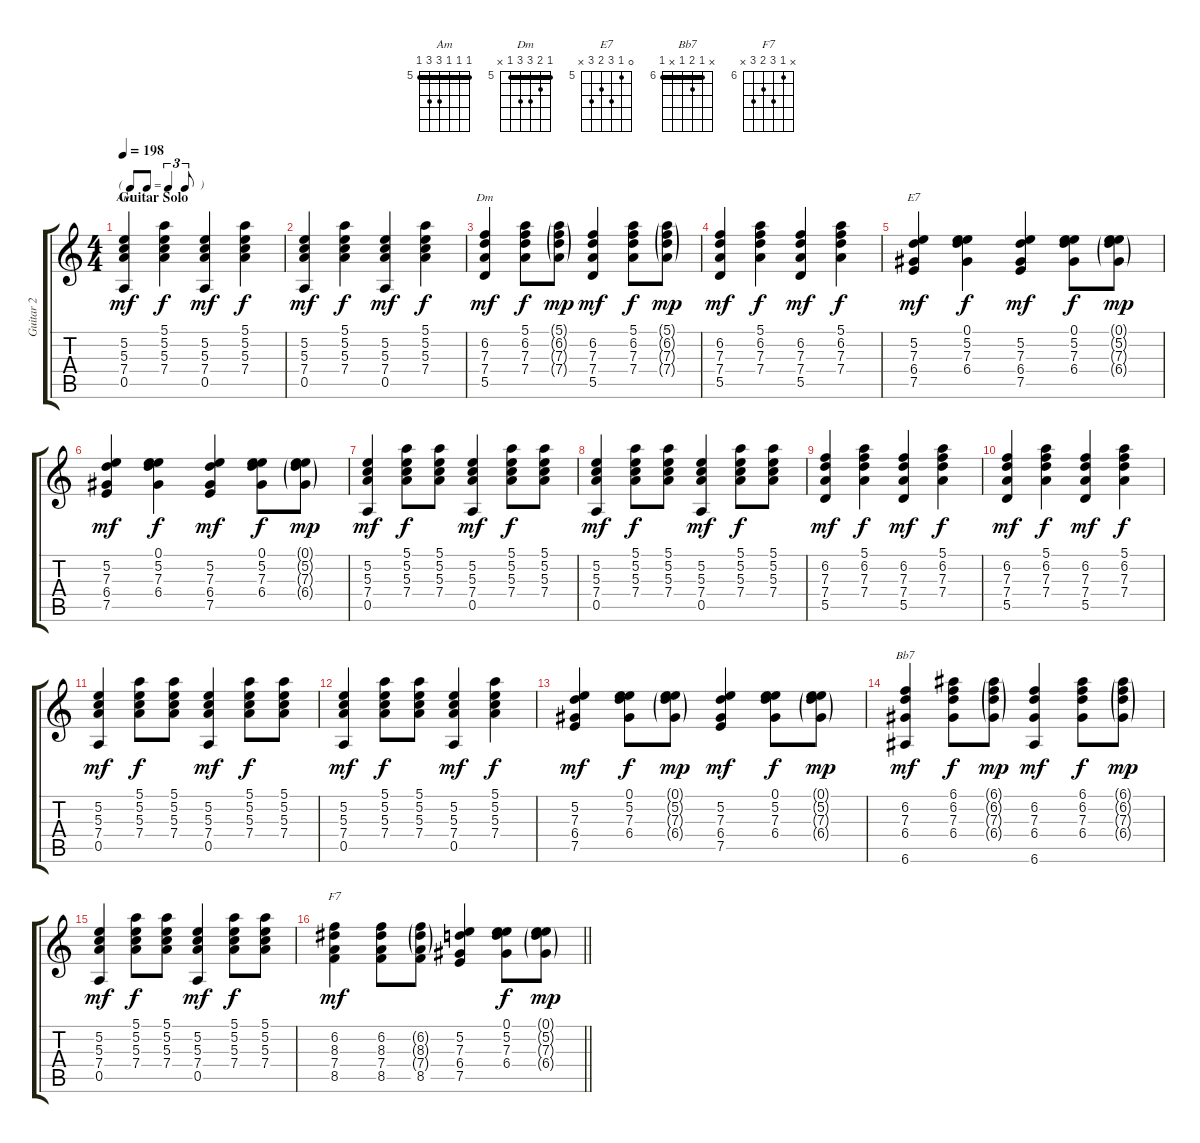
\track ("Guitar 2" "Guitar 2") {instrument acousticguitarnylon}
\staff {score tabs}
\tuning (E4 B3 G3 D3 A2 E2) {hide}
\chord ("Am" 5 5 5 7 7 5) {firstfret 5 barre 5}
\chord ("Dm" 5 6 7 7 5 x) {firstfret 5 barre 5}
\chord ("E7" 0 5 7 6 7 x) {firstfret 5}
\chord ("Bb7" x 6 7 6 x 6) {firstfret 6 barre 6}
\chord ("F7" x 6 8 7 8 x) {firstfret 6}
\ts (4 4)
\tf triplet8th
\section ("" "Guitar Solo")
\tempo 198
\clef g2
\ks c
(5.2 5.3 7.4 0.5).4{ch "Am" dy mf} (5.1 5.2 5.3 7.4).4{dy f} (5.2 5.3 7.4 0.5).4{dy mf} (5.1 5.2 5.3 7.4).4{dy f} |
(5.2 5.3 7.4 0.5).4{dy mf} (5.1 5.2 5.3 7.4).4{dy f} (5.2 5.3 7.4 0.5).4{dy mf} (5.1 5.2 5.3 7.4).4{dy f} |
(6.2 7.3 7.4 5.5).4{ch "Dm" dy mf} (5.1 6.2 7.3 7.4).8{dy f} (5.1{g} 6.2{g} 7.3{g} 7.4{g}).8{dy mp} (6.2 7.3 7.4 5.5).4{dy mf} (5.1 6.2 7.3 7.4).8{dy f} (5.1{g} 6.2{g} 7.3{g} 7.4{g}).8{dy mp} |
(6.2 7.3 7.4 5.5).4{dy mf} (5.1 6.2 7.3 7.4).4{dy f} (6.2 7.3 7.4 5.5).4{dy mf} (5.1 6.2 7.3 7.4).4{dy f} |
(5.2 7.3 6.4 7.5).4{ch "E7" dy mf} (0.1 5.2 7.3 6.4).4{dy f} (5.2 7.3 6.4 7.5).4{dy mf} (0.1 5.2 7.3 6.4).8{dy f} (0.1{g} 5.2{g} 7.3{g} 6.4{g}).8{dy mp} |
(5.2 7.3 6.4 7.5).4{dy mf} (0.1 5.2 7.3 6.4).4{dy f} (5.2 7.3 6.4 7.5).4{dy mf} (0.1 5.2 7.3 6.4).8{dy f} (0.1{g} 5.2{g} 7.3{g} 6.4{g}).8{dy mp} |
(5.2 5.3 7.4 0.5).4{dy mf} (5.1 5.2 5.3 7.4).8{dy f} (5.1 5.2 5.3 7.4).8 (5.2 5.3 7.4 0.5).4{dy mf} (5.1 5.2 5.3 7.4).8{dy f} (5.1 5.2 5.3 7.4).8 |
(5.2 5.3 7.4 0.5).4{dy mf} (5.1 5.2 5.3 7.4).8{dy f} (5.1 5.2 5.3 7.4).8 (5.2 5.3 7.4 0.5).4{dy mf} (5.1 5.2 5.3 7.4).8{dy f} (5.1 5.2 5.3 7.4).8 |
(6.2 7.3 7.4 5.5).4{dy mf} (5.1 6.2 7.3 7.4).4{dy f} (6.2 7.3 7.4 5.5).4{dy mf} (5.1 6.2 7.3 7.4).4{dy f} |
(6.2 7.3 7.4 5.5).4{dy mf} (5.1 6.2 7.3 7.4).4{dy f} (6.2 7.3 7.4 5.5).4{dy mf} (5.1 6.2 7.3 7.4).4{dy f} |
(5.2 5.3 7.4 0.5).4{dy mf} (5.1 5.2 5.3 7.4).8{dy f} (5.1 5.2 5.3 7.4).8 (5.2 5.3 7.4 0.5).4{dy mf} (5.1 5.2 5.3 7.4).8{dy f} (5.1 5.2 5.3 7.4).8 |
(5.2 5.3 7.4 0.5).4{dy mf} (5.1 5.2 5.3 7.4).8{dy f} (5.1 5.2 5.3 7.4).8 (5.2 5.3 7.4 0.5).4{dy mf} (5.1 5.2 5.3 7.4).4{dy f} |
(5.2 7.3 6.4 7.5).4{dy mf} (0.1 5.2 7.3 6.4).8{dy f} (0.1{g} 5.2{g} 7.3{g} 6.4{g}).8{dy mp} (5.2 7.3 6.4 7.5).4{dy mf} (0.1 5.2 7.3 6.4).8{dy f} (0.1{g} 5.2{g} 7.3{g} 6.4{g}).8{dy mp} |
(6.2 7.3 6.4 6.6).4{ch "Bb7" dy mf} (6.1 6.2 7.3 6.4).8{dy f} (6.1{g} 6.2{g} 7.3{g} 6.4{g}).8{dy mp} (6.2 7.3 6.4 6.6).4{dy mf} (6.1 6.2 7.3 6.4).8{dy f} (6.1{g} 6.2{g} 7.3{g} 6.4{g}).8{dy mp} |
(5.2 5.3 7.4 0.5).4{dy mf} (5.1 5.2 5.3 7.4).8{dy f} (5.1 5.2 5.3 7.4).8 (5.2 5.3 7.4 0.5).4{dy mf} (5.1 5.2 5.3 7.4).8{dy f} (5.1 5.2 5.3 7.4).8 |
\barLineRight lightlight
(6.2 8.3 7.4 8.5).4{ch "F7" dy mf} (6.2 8.3 7.4 8.5).8 (6.2{g} 8.3{g} 7.4{g} 8.5).8 (5.2 7.3 6.4 7.5).4 (0.1 5.2 7.3 6.4).8{dy f} (0.1{g} 5.2{g} 7.3{g} 6.4{g}).8{dy mp}
